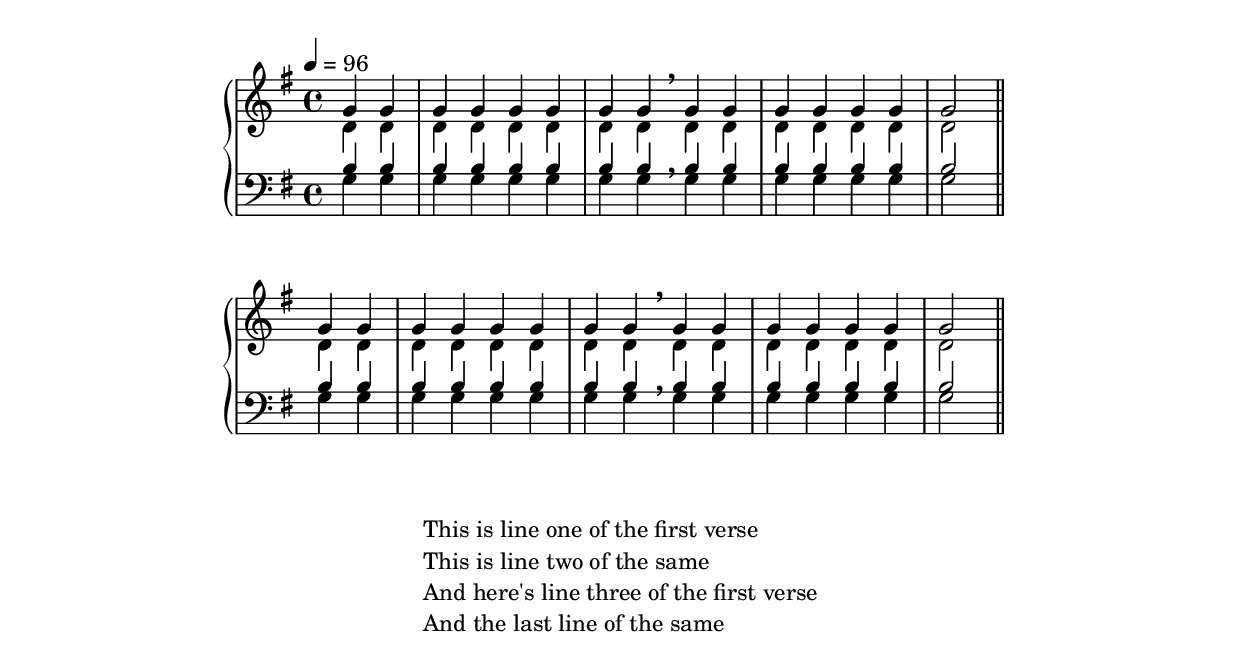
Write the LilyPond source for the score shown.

%% Do not edit this file; it is automatically
%% generated from LSR http://lsr.dsi.unimi.it
%% This file is in the public domain.
\version "2.13.39"

\header {
  lsrtags = "vocal-music, template"

%% Translation of GIT committish: 8b9a694a483632437fb5110b3531074ddb31c04a
  texidoces = "
  Este fragmento de código muestra una forma de preparar un himno cuando
cada línea comienza con un compás parcial.  También muestra cómo
añadir los versos como texto independiente debajo de la música.

"

  doctitlees = "Plantilla para himnos"
%%    Translation of GIT committish: ab9e3136d78bfaf15cc6d77ed1975d252c3fe506

  texidocde = "
Dieses Beispiel zeigt eine Möglichkeit, eine Hymnusmelodie zu setzen, in
der jede Zeiel mit einem Auftakt beginnt und einem unvollständigen
Takt abschließt.  Es zeigt auch, wie man die Strophen als allein stehenden
Text unter die Noten hinzufügt.

"
  doctitlede = "Hymnus-Vorlage"


%% Translation of GIT committish: 26375d5016d8d180fc914bfd07cf76f4168f2e37

  texidocfr = "
Le code ci-dessous illustre la manière d'agencer un cantique liturgique
dans lequel chaque ligne débute et se termine par une mesure incomplète.
Vous noterez par ailleurs l'affichage des paroles indépendamment de la
musique.

"
  doctitlefr = "Modèle pour cantique"

  texidoc = "
This code shows one way of setting out a hymn tune when each line
starts and ends with a partial measure.  It also shows how to add the
verses as stand-alone text under the music.

"
  doctitle = "Hymn template"
} % begin verbatim

Timeline = {
  \time 4/4
  \tempo 4=96
  \partial 2
  s2 | s1 | s2 \breathe s2 | s1 | s2 \bar "||" \break
  s2 | s1 | s2 \breathe s2 | s1 | s2 \bar "||"
}

SopranoMusic = \relative g' {
  g4 g | g g g g | g g g g | g g g g | g2
  g4 g | g g g g | g g g g | g g g g | g2
}

AltoMusic = \relative c' {
  d4 d | d d d d | d d d d | d d d d | d2
  d4 d | d d d d | d d d d | d d d d | d2
}

TenorMusic = \relative a {
  b4 b | b b b b | b b b b | b b b b | b2
  b4 b | b b b b | b b b b | b b b b | b2
}

BassMusic =  \relative g {
  g4 g | g g g g | g g g g | g g g g | g2
  g4 g | g g g g | g g g g | g g g g | g2
}

global = {
 \key g \major
}

\score {  % Start score
  <<
    \new PianoStaff <<  % Start pianostaff
      \new Staff <<  % Start Staff = RH
        \global
        \clef "treble"
        \new Voice = "Soprano" <<  % Start Voice = "Soprano"
          \Timeline
          \voiceOne
          \SopranoMusic
        >>  % End Voice = "Soprano"
        \new Voice = "Alto" <<  % Start Voice = "Alto"
          \Timeline
          \voiceTwo
          \AltoMusic
        >>  % End Voice = "Alto"
      >>  % End Staff = RH
      \new Staff <<  % Start Staff = LH
        \global
        \clef "bass"
        \new Voice = "Tenor" <<  % Start Voice = "Tenor"
          \Timeline
          \voiceOne
          \TenorMusic
        >>  % End Voice = "Tenor"
        \new Voice = "Bass" <<  % Start Voice = "Bass"
          \Timeline
          \voiceTwo
          \BassMusic
        >>  % End Voice = "Bass"
      >>  % End Staff = LH
    >>  % End pianostaff
  >>
}  % End score

\markup {
  \fill-line {
    ""
    {
      \column {
        \left-align {
          "This is line one of the first verse"
          "This is line two of the same"
          "And here's line three of the first verse"
          "And the last line of the same"
        }
      }
    }
    ""
  }
}

\paper {  % Start paper block
  indent = 0     % don't indent first system
  line-width = 130   % shorten line length to suit music
}  % End paper block

